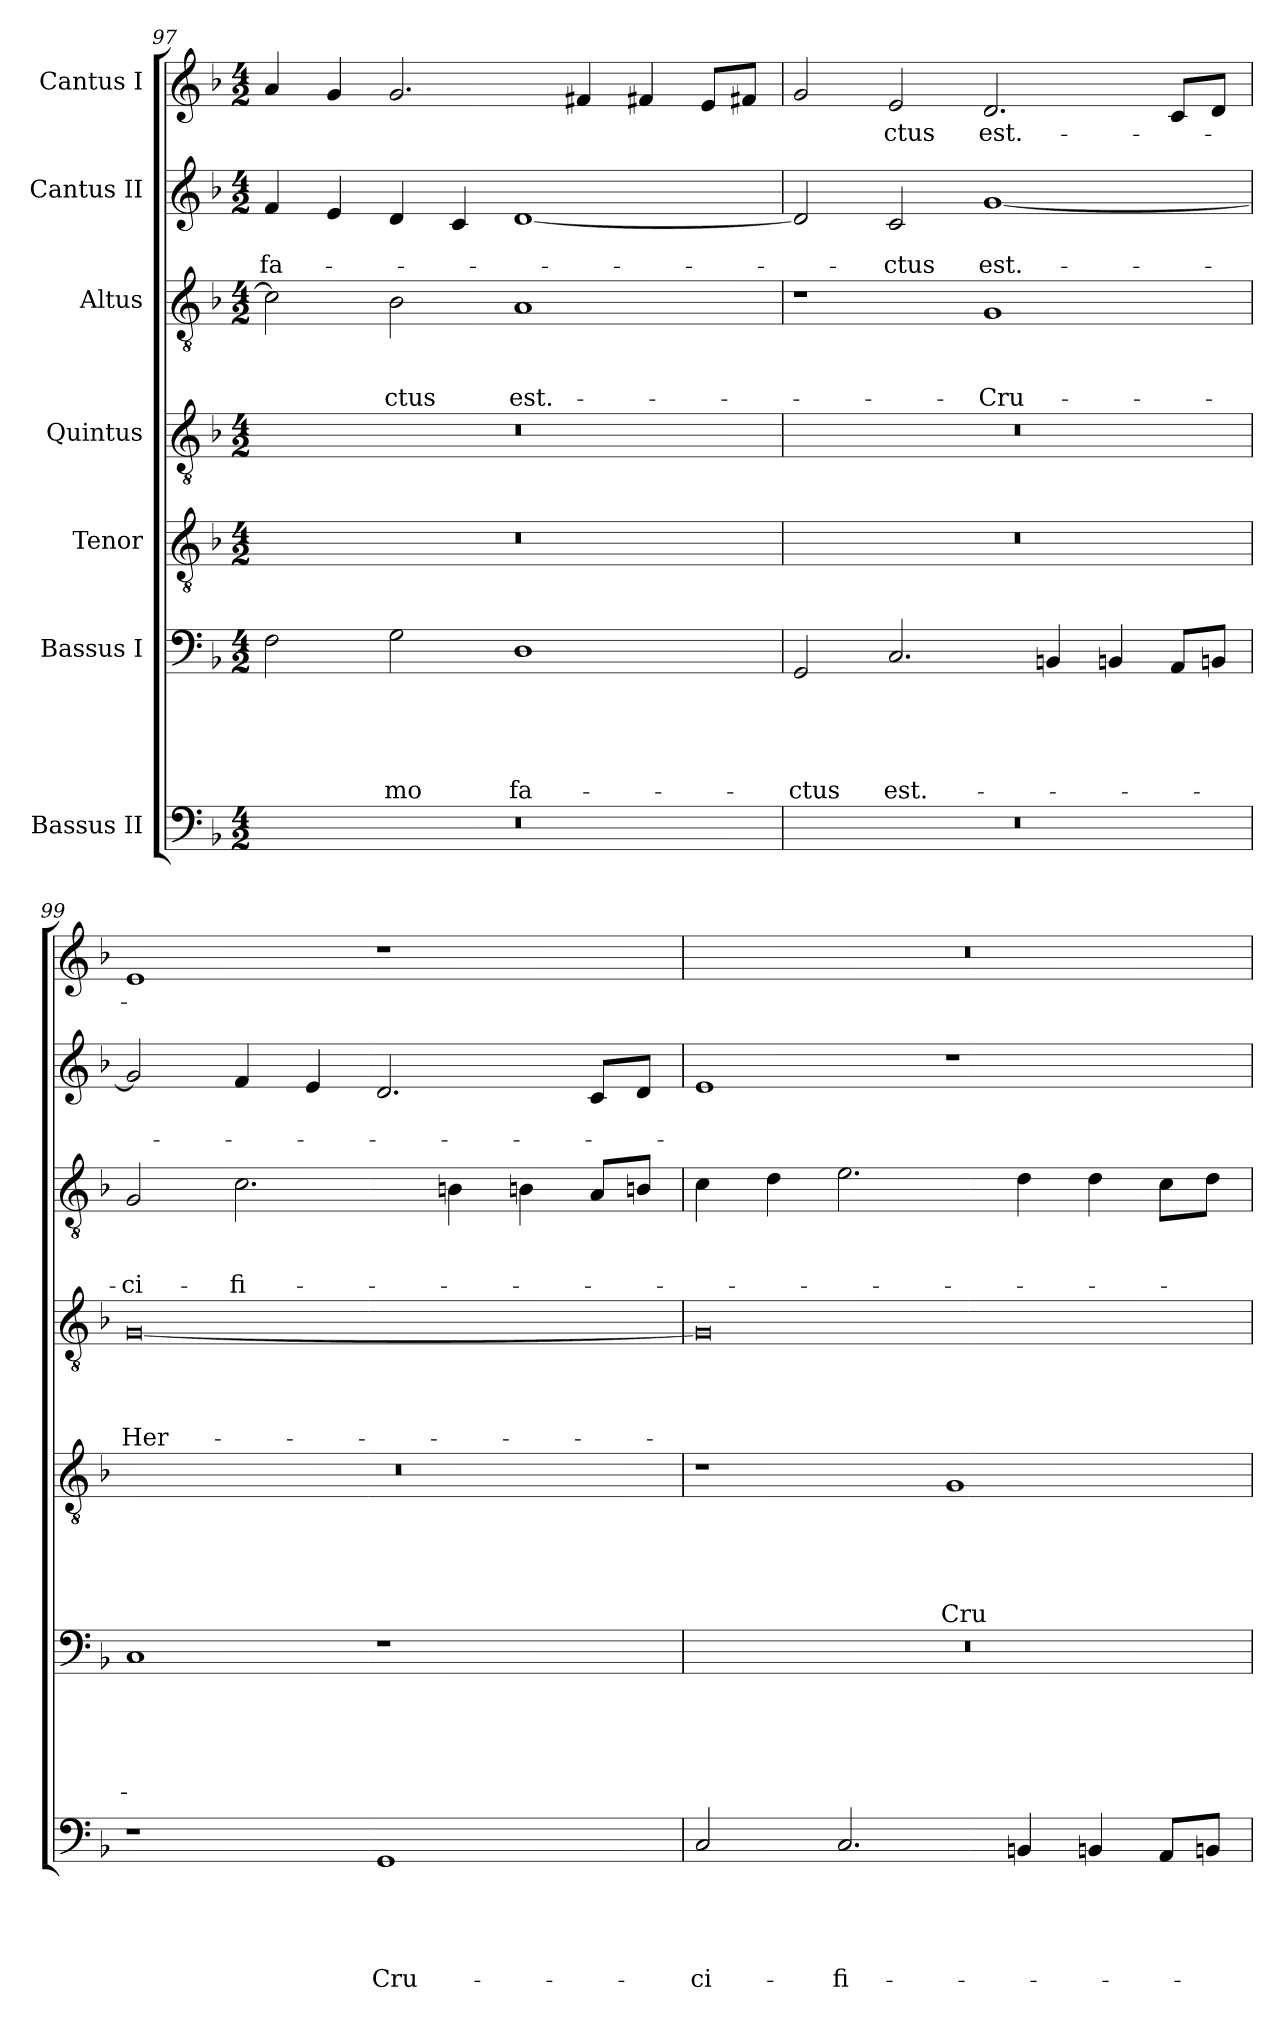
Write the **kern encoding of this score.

**kern	**text	**text	**text	**text	**text	**kern	**text	**text	**text	**text	**text	**kern	**text	**text	**text	**text	**text	**kern	**text	**text	**text	**text	**kern	**text	**text	**text	**kern	**text	**text	**kern	**text
*part7	*part7	*part7	*part7	*part7	*part7	*part6	*part6	*part6	*part6	*part6	*part6	*part5	*part5	*part5	*part5	*part5	*part5	*part4	*part4	*part4	*part4	*part4	*part3	*part3	*part3	*part3	*part2	*part2	*part2	*part1	*part1
*staff7	*staff7	*staff7	*staff7	*staff7	*staff7	*staff6	*staff6	*staff6	*staff6	*staff6	*staff6	*staff5	*staff5	*staff5	*staff5	*staff5	*staff5	*staff4	*staff4	*staff4	*staff4	*staff4	*staff3	*staff3	*staff3	*staff3	*staff2	*staff2	*staff2	*staff1	*staff1
*I"Bassus II	*	*	*	*	*	*I"Bassus I	*	*	*	*	*	*I"Tenor	*	*	*	*	*	*I"Quintus	*	*	*	*	*I"Altus	*	*	*	*I"Cantus II	*	*	*I"Cantus I	*
*clefF4	*	*	*	*	*	*clefF4	*	*	*	*	*	*clefGv2	*	*	*	*	*	*clefGv2	*	*	*	*	*clefGv2	*	*	*	*clefG2	*	*	*clefG2	*
*k[b-]	*	*	*	*	*	*k[b-]	*	*	*	*	*	*k[b-]	*	*	*	*	*	*k[b-]	*	*	*	*	*k[b-]	*	*	*	*k[b-]	*	*	*k[b-]	*
*M4/2	*	*	*	*	*	*M4/2	*	*	*	*	*	*M4/2	*	*	*	*	*	*M4/2	*	*	*	*	*M4/2	*	*	*	*M4/2	*	*	*M4/2	*
=97	=97	=97	=97	=97	=97	=97	=97	=97	=97	=97	=97	=97	=97	=97	=97	=97	=97	=97	=97	=97	=97	=97	=97	=97	=97	=97	=97	=97	=97	=97	=97
0r	.	.	.	.	.	2F\	.	.	.	.	.	0r	.	.	.	.	.	0r	.	.	.	.	2c\]	.	.	.	4f/	.	fa-	4a/	.
.	.	.	.	.	.	.	.	.	.	.	.	.	.	.	.	.	.	.	.	.	.	.	.	.	.	.	4e/	.	.	4g/	.
.	.	.	.	.	.	2G\	.	.	.	.	-mo	.	.	.	.	.	.	.	.	.	.	.	2B-\	.	.	-ctus	4d/	.	.	2.g/	.
.	.	.	.	.	.	.	.	.	.	.	.	.	.	.	.	.	.	.	.	.	.	.	.	.	.	.	4c/	.	.	.	.
.	.	.	.	.	.	1D\	.	.	.	.	fa-	.	.	.	.	.	.	.	.	.	.	.	1A/	.	.	est.-	[1d/	.	.	.	.
.	.	.	.	.	.	.	.	.	.	.	.	.	.	.	.	.	.	.	.	.	.	.	.	.	.	.	.	.	.	4f#X/	.
.	.	.	.	.	.	.	.	.	.	.	.	.	.	.	.	.	.	.	.	.	.	.	.	.	.	.	.	.	.	4f#X/	.
.	.	.	.	.	.	.	.	.	.	.	.	.	.	.	.	.	.	.	.	.	.	.	.	.	.	.	.	.	.	8e/L	.
.	.	.	.	.	.	.	.	.	.	.	.	.	.	.	.	.	.	.	.	.	.	.	.	.	.	.	.	.	.	8f#X/J	.
=98	=98	=98	=98	=98	=98	=98	=98	=98	=98	=98	=98	=98	=98	=98	=98	=98	=98	=98	=98	=98	=98	=98	=98	=98	=98	=98	=98	=98	=98	=98	=98
0r	.	.	.	.	.	2GG/	.	.	.	.	-ctus	0r	.	.	.	.	.	0r	.	.	.	.	1r	.	.	.	2d/]	.	.	2g/	.
.	.	.	.	.	.	2.C/	.	.	.	.	est.-	.	.	.	.	.	.	.	.	.	.	.	.	.	.	.	2c/	.	-ctus	2e/	-ctus
.	.	.	.	.	.	.	.	.	.	.	.	.	.	.	.	.	.	.	.	.	.	.	1G/	.	.	Cru-	[1g/	.	est.-	2.d/	est.-
.	.	.	.	.	.	4BBn/	.	.	.	.	.	.	.	.	.	.	.	.	.	.	.	.	.	.	.	.	.	.	.	.	.
.	.	.	.	.	.	4BBn/	.	.	.	.	.	.	.	.	.	.	.	.	.	.	.	.	.	.	.	.	.	.	.	.	.
.	.	.	.	.	.	8AA/L	.	.	.	.	.	.	.	.	.	.	.	.	.	.	.	.	.	.	.	.	.	.	.	8c/L	.
.	.	.	.	.	.	8BBn/J	.	.	.	.	.	.	.	.	.	.	.	.	.	.	.	.	.	.	.	.	.	.	.	8d/J	.
=99	=99	=99	=99	=99	=99	=99	=99	=99	=99	=99	=99	=99	=99	=99	=99	=99	=99	=99	=99	=99	=99	=99	=99	=99	=99	=99	=99	=99	=99	=99	=99
1r	.	.	.	.	.	1C/	.	.	.	.	.	0r	.	.	.	.	.	[0G/	.	.	.	Her-	2G/	.	.	-ci-	2g/]	.	.	1e/	.
.	.	.	.	.	.	.	.	.	.	.	.	.	.	.	.	.	.	.	.	.	.	.	2.c\	.	.	-fi-	4f/	.	.	.	.
.	.	.	.	.	.	.	.	.	.	.	.	.	.	.	.	.	.	.	.	.	.	.	.	.	.	.	4e/	.	.	.	.
1GG/	.	.	.	.	Cru-	1r	.	.	.	.	.	.	.	.	.	.	.	.	.	.	.	.	.	.	.	.	2.d/	.	.	1r	.
.	.	.	.	.	.	.	.	.	.	.	.	.	.	.	.	.	.	.	.	.	.	.	4Bn\	.	.	.	.	.	.	.	.
.	.	.	.	.	.	.	.	.	.	.	.	.	.	.	.	.	.	.	.	.	.	.	4Bn\	.	.	.	.	.	.	.	.
.	.	.	.	.	.	.	.	.	.	.	.	.	.	.	.	.	.	.	.	.	.	.	8A/L	.	.	.	8c/L	.	.	.	.
.	.	.	.	.	.	.	.	.	.	.	.	.	.	.	.	.	.	.	.	.	.	.	8Bn/J	.	.	.	8d/J	.	.	.	.
=100	=100	=100	=100	=100	=100	=100	=100	=100	=100	=100	=100	=100	=100	=100	=100	=100	=100	=100	=100	=100	=100	=100	=100	=100	=100	=100	=100	=100	=100	=100	=100
2C/	.	.	.	.	-ci-	0r	.	.	.	.	.	1r	.	.	.	.	.	0G/]	.	.	.	.	4c\	.	.	.	1e/	.	.	0r	.
.	.	.	.	.	.	.	.	.	.	.	.	.	.	.	.	.	.	.	.	.	.	.	4d\	.	.	.	.	.	.	.	.
2.C/	.	.	.	.	-fi-	.	.	.	.	.	.	.	.	.	.	.	.	.	.	.	.	.	2.e\	.	.	.	.	.	.	.	.
.	.	.	.	.	.	.	.	.	.	.	.	1G/	.	.	.	.	Cru-	.	.	.	.	.	.	.	.	.	1r	.	.	.	.
4BBn/	.	.	.	.	.	.	.	.	.	.	.	.	.	.	.	.	.	.	.	.	.	.	4d\	.	.	.	.	.	.	.	.
4BBn/	.	.	.	.	.	.	.	.	.	.	.	.	.	.	.	.	.	.	.	.	.	.	4d\	.	.	.	.	.	.	.	.
8AA/L	.	.	.	.	.	.	.	.	.	.	.	.	.	.	.	.	.	.	.	.	.	.	8c\L	.	.	.	.	.	.	.	.
8BBn/J	.	.	.	.	.	.	.	.	.	.	.	.	.	.	.	.	.	.	.	.	.	.	8d\J	.	.	.	.	.	.	.	.
=	=	=	=	=	=	=	=	=	=	=	=	=	=	=	=	=	=	=	=	=	=	=	=	=	=	=	=	=	=	=	=
*-	*-	*-	*-	*-	*-	*-	*-	*-	*-	*-	*-	*-	*-	*-	*-	*-	*-	*-	*-	*-	*-	*-	*-	*-	*-	*-	*-	*-	*-	*-	*-
